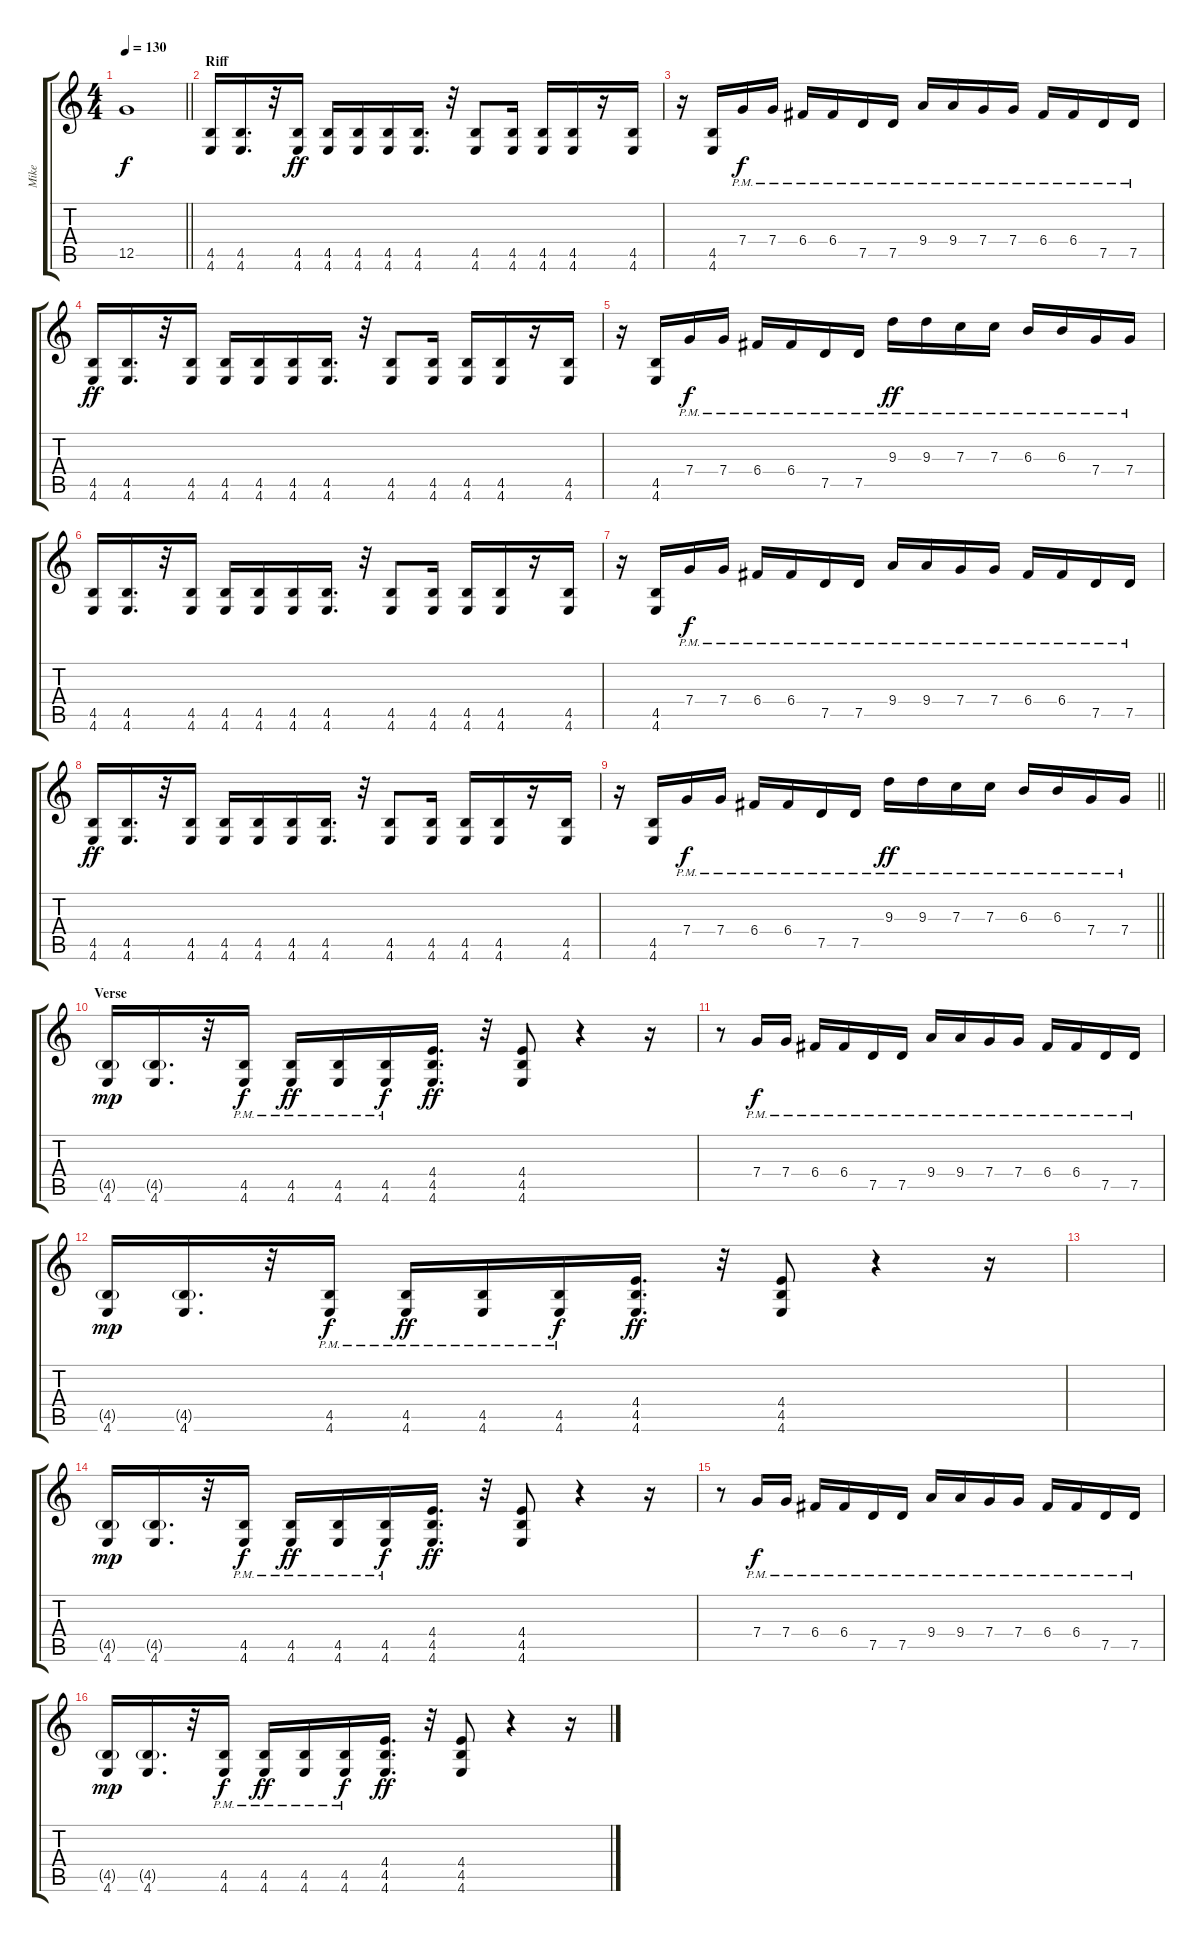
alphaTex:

\track ("Mike" "Mike") {instrument distortionguitar}
\staff {score tabs}
\tuning (D4 A3 F3 C3 G2 C2) {hide}
\ts (4 4)
\tempo 130
\clef g2
\barLineRight lightlight
\ks c
12.5{t}.1{dy f} |
\section ("" "Riff")
(4.5 4.6).16 (4.5 4.6).16{d} r.32 (4.5 4.6).16{dy ff} (4.5 4.6).16 (4.5 4.6).16 (4.5 4.6).16 (4.5 4.6).16{d} r.32 (4.5 4.6).8 (4.5 4.6).16 (4.5 4.6).16 (4.5 4.6).16 r.16 (4.5 4.6).16 |
r.16 (4.5 4.6).16 7.4{pm}.16{dy f} 7.4{pm}.16 6.4{pm}.16 6.4{pm}.16 7.5{pm}.16 7.5{pm}.16 9.4{pm}.16 9.4{pm}.16 7.4{pm}.16 7.4{pm}.16 6.4{pm}.16 6.4{pm}.16 7.5{pm}.16 7.5{pm}.16 |
(4.5 4.6).16{dy ff} (4.5 4.6).16{d} r.32 (4.5 4.6).16 (4.5 4.6).16 (4.5 4.6).16 (4.5 4.6).16 (4.5 4.6).16{d} r.32 (4.5 4.6).8 (4.5 4.6).16 (4.5 4.6).16 (4.5 4.6).16 r.16 (4.5 4.6).16 |
r.16 (4.5 4.6).16 7.4{pm}.16{dy f} 7.4{pm}.16 6.4{pm}.16 6.4{pm}.16 7.5{pm}.16 7.5{pm}.16 9.3{pm}.16{dy ff} 9.3{pm}.16 7.3{pm}.16 7.3{pm}.16 6.3{pm}.16 6.3{pm}.16 7.4{pm}.16 7.4{pm}.16 |
(4.5 4.6).16 (4.5 4.6).16{d} r.32 (4.5 4.6).16 (4.5 4.6).16 (4.5 4.6).16 (4.5 4.6).16 (4.5 4.6).16{d} r.32 (4.5 4.6).8 (4.5 4.6).16 (4.5 4.6).16 (4.5 4.6).16 r.16 (4.5 4.6).16 |
r.16 (4.5 4.6).16 7.4{pm}.16{dy f} 7.4{pm}.16 6.4{pm}.16 6.4{pm}.16 7.5{pm}.16 7.5{pm}.16 9.4{pm}.16 9.4{pm}.16 7.4{pm}.16 7.4{pm}.16 6.4{pm}.16 6.4{pm}.16 7.5{pm}.16 7.5{pm}.16 |
(4.5 4.6).16{dy ff} (4.5 4.6).16{d} r.32 (4.5 4.6).16 (4.5 4.6).16 (4.5 4.6).16 (4.5 4.6).16 (4.5 4.6).16{d} r.32 (4.5 4.6).8 (4.5 4.6).16 (4.5 4.6).16 (4.5 4.6).16 r.16 (4.5 4.6).16 |
\barLineRight lightlight
r.16 (4.5 4.6).16 7.4{pm}.16{dy f} 7.4{pm}.16 6.4{pm}.16 6.4{pm}.16 7.5{pm}.16 7.5{pm}.16 9.3{pm}.16{dy ff} 9.3{pm}.16 7.3{pm}.16 7.3{pm}.16 6.3{pm}.16 6.3{pm}.16 7.4{pm}.16 7.4{pm}.16 |
\section ("" "Verse")
(4.5{g} 4.6).16{dy mp} (4.5{g} 4.6).16{d} r.32 (4.5{pm} 4.6{pm}).16{dy f} (4.5{pm} 4.6).16{dy ff} (4.5{pm} 4.6).16 (4.5{pm} 4.6).16{dy f} (4.4 4.5 4.6).16{d dy ff} r.32 (4.4 4.5 4.6).8 r.4 r.16 |
r.8 7.4{pm}.16{dy f} 7.4{pm}.16 6.4{pm}.16 6.4{pm}.16 7.5{pm}.16 7.5{pm}.16 9.4{pm}.16 9.4{pm}.16 7.4{pm}.16 7.4{pm}.16 6.4{pm}.16 6.4{pm}.16 7.5{pm}.16 7.5{pm}.16 |
(4.5{g} 4.6).16{dy mp} (4.5{g} 4.6).16{d} r.32 (4.5{pm} 4.6{pm}).16{dy f} (4.5{pm} 4.6).16{dy ff} (4.5{pm} 4.6).16 (4.5{pm} 4.6).16{dy f} (4.4 4.5 4.6).16{d dy ff} r.32 (4.4 4.5 4.6).8 r.4 r.16 |
|
(4.5{g} 4.6).16{dy mp} (4.5{g} 4.6).16{d} r.32 (4.5{pm} 4.6{pm}).16{dy f} (4.5{pm} 4.6).16{dy ff} (4.5{pm} 4.6).16 (4.5{pm} 4.6).16{dy f} (4.4 4.5 4.6).16{d dy ff} r.32 (4.4 4.5 4.6).8 r.4 r.16 |
r.8 7.4{pm}.16{dy f} 7.4{pm}.16 6.4{pm}.16 6.4{pm}.16 7.5{pm}.16 7.5{pm}.16 9.4{pm}.16 9.4{pm}.16 7.4{pm}.16 7.4{pm}.16 6.4{pm}.16 6.4{pm}.16 7.5{pm}.16 7.5{pm}.16 |
(4.5{g} 4.6).16{dy mp} (4.5{g} 4.6).16{d} r.32 (4.5{pm} 4.6{pm}).16{dy f} (4.5{pm} 4.6).16{dy ff} (4.5{pm} 4.6).16 (4.5{pm} 4.6).16{dy f} (4.4 4.5 4.6).16{d dy ff} r.32 (4.4 4.5 4.6).8 r.4 r.16
